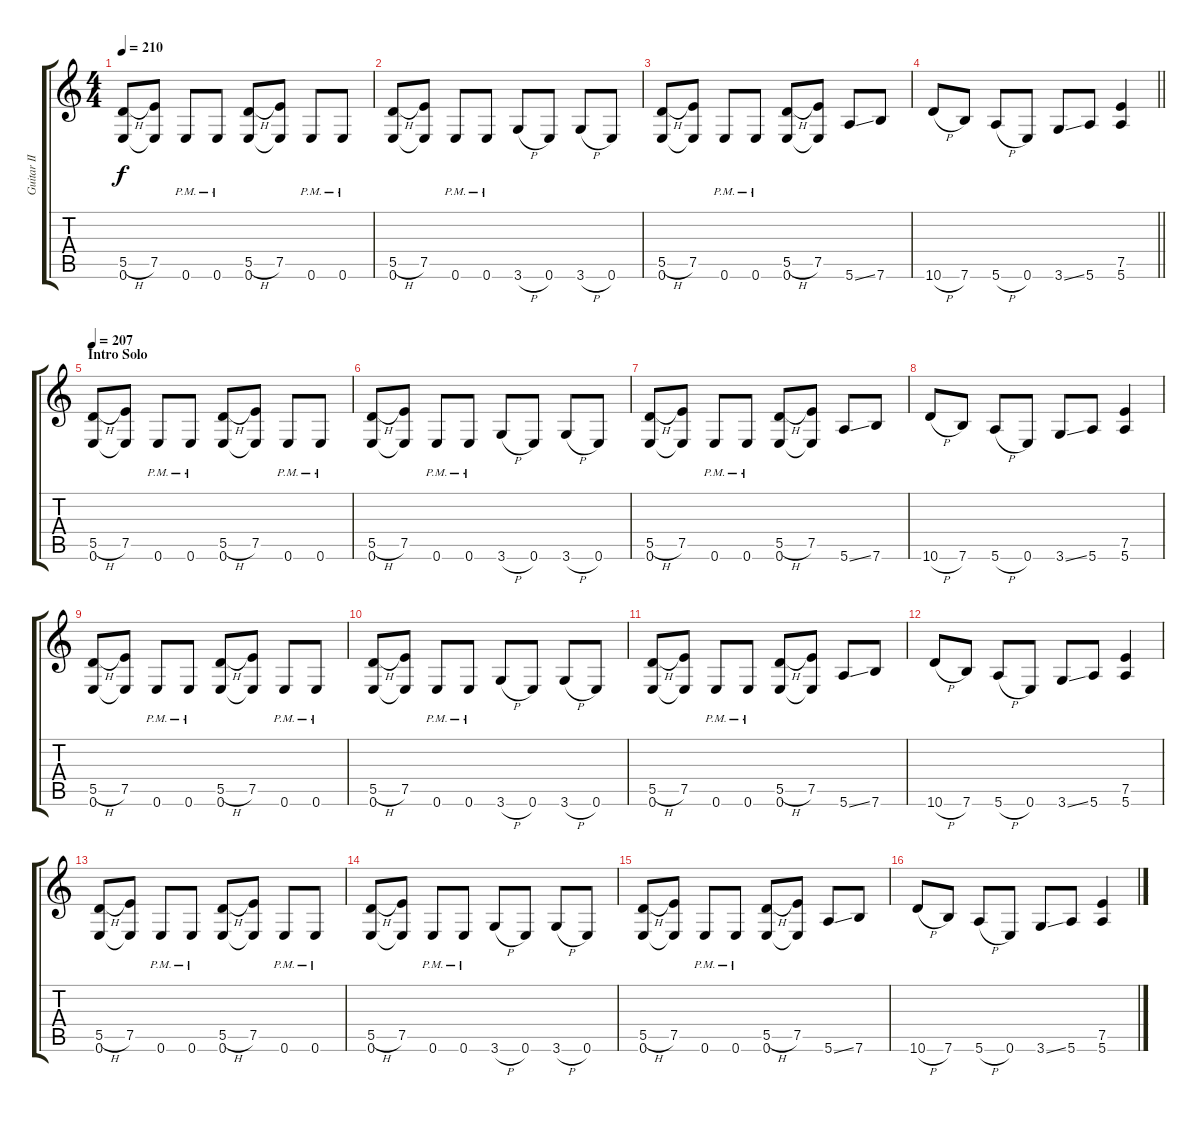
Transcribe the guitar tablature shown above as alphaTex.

\track ("Guitar II" "Guitar II") {instrument overdrivenguitar}
\staff {score tabs}
\tuning (E4 B3 G3 D3 A2 E2) {hide}
\ts (4 4)
\tempo 210
\clef g2
\ks c
(5.5{h} 0.6).8{dy f} (7.5 0.6{t}).8 0.6{pm}.8 0.6{pm}.8 (5.5{h} 0.6).8 (7.5 0.6{t}).8 0.6{pm}.8 0.6{pm}.8 |
(5.5{h} 0.6).8 (7.5 0.6{t}).8 0.6{pm}.8 0.6{pm}.8 3.6{h}.8 0.6.8 3.6{h}.8 0.6.8 |
(5.5{h} 0.6).8 (7.5 0.6{t}).8 0.6{pm}.8 0.6{pm}.8 (5.5{h} 0.6).8 (7.5 0.6{t}).8 5.6{ss}.8 7.6.8 |
\barLineRight lightlight
10.6{h}.8 7.6.8 5.6{h}.8 0.6.8 3.6{ss}.8 5.6.8 (7.5 5.6).4 |
\section ("" "Intro Solo")
\tempo 207
(5.5{h} 0.6).8 (7.5 0.6{t}).8 0.6{pm}.8 0.6{pm}.8 (5.5{h} 0.6).8 (7.5 0.6{t}).8 0.6{pm}.8 0.6{pm}.8 |
(5.5{h} 0.6).8 (7.5 0.6{t}).8 0.6{pm}.8 0.6{pm}.8 3.6{h}.8 0.6.8 3.6{h}.8 0.6.8 |
(5.5{h} 0.6).8 (7.5 0.6{t}).8 0.6{pm}.8 0.6{pm}.8 (5.5{h} 0.6).8 (7.5 0.6{t}).8 5.6{ss}.8 7.6.8 |
10.6{h}.8 7.6.8 5.6{h}.8 0.6.8 3.6{ss}.8 5.6.8 (7.5 5.6).4 |
(5.5{h} 0.6).8 (7.5 0.6{t}).8 0.6{pm}.8 0.6{pm}.8 (5.5{h} 0.6).8 (7.5 0.6{t}).8 0.6{pm}.8 0.6{pm}.8 |
(5.5{h} 0.6).8 (7.5 0.6{t}).8 0.6{pm}.8 0.6{pm}.8 3.6{h}.8 0.6.8 3.6{h}.8 0.6.8 |
(5.5{h} 0.6).8 (7.5 0.6{t}).8 0.6{pm}.8 0.6{pm}.8 (5.5{h} 0.6).8 (7.5 0.6{t}).8 5.6{ss}.8 7.6.8 |
10.6{h}.8 7.6.8 5.6{h}.8 0.6.8 3.6{ss}.8 5.6.8 (7.5 5.6).4 |
(5.5{h} 0.6).8 (7.5 0.6{t}).8 0.6{pm}.8 0.6{pm}.8 (5.5{h} 0.6).8 (7.5 0.6{t}).8 0.6{pm}.8 0.6{pm}.8 |
(5.5{h} 0.6).8 (7.5 0.6{t}).8 0.6{pm}.8 0.6{pm}.8 3.6{h}.8 0.6.8 3.6{h}.8 0.6.8 |
(5.5{h} 0.6).8 (7.5 0.6{t}).8 0.6{pm}.8 0.6{pm}.8 (5.5{h} 0.6).8 (7.5 0.6{t}).8 5.6{ss}.8 7.6.8 |
10.6{h}.8 7.6.8 5.6{h}.8 0.6.8 3.6{ss}.8 5.6.8 (7.5 5.6).4
